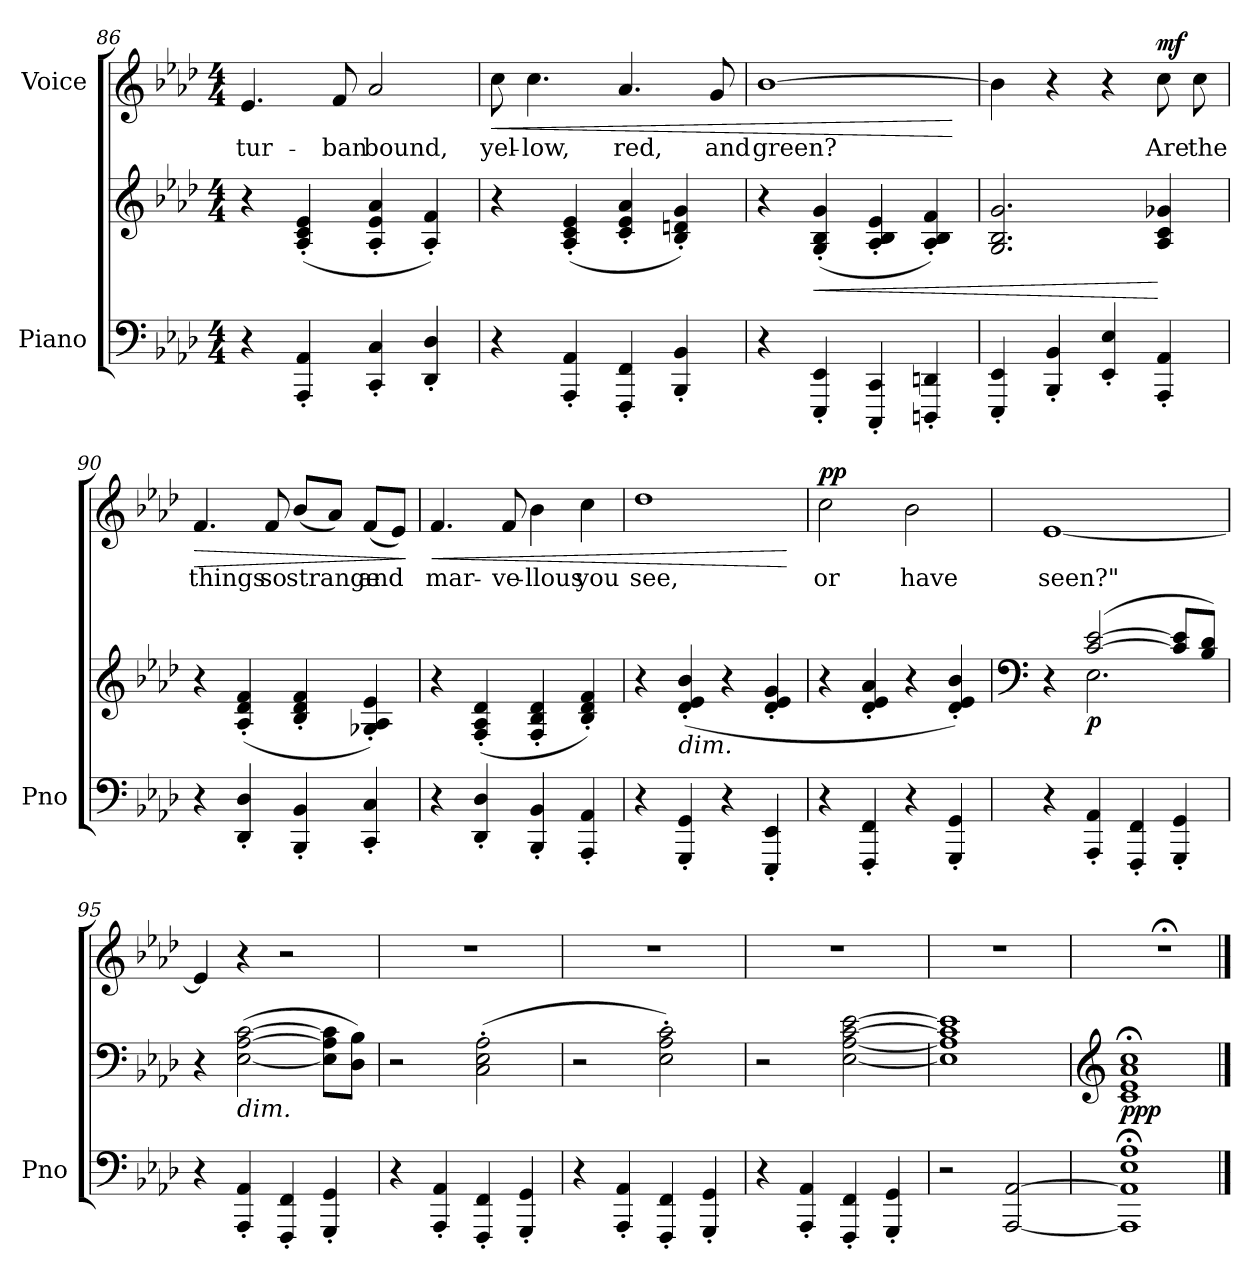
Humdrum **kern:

**kern	**kern	**dynam	**kern	**text	**dynam
*part2	*part2	*part2	*part1	*part1	*part1
*staff3	*staff2	*staff2/3	*staff1	*staff1	*staff1
*I"Piano	*	*	*I"Voice	*	*
*I'Pno	*	*	*	*	*
*clefF4	*clefG2	*	*clefG2	*	*
*k[b-e-a-d-]	*k[b-e-a-d-]	*	*k[b-e-a-d-]	*	*
*M4/4	*M4/4	*	*M4/4	*	*
=86	=86	=86	=86	=86	=86
!	!	!	!	!LO:LY:b	!
4r	4r	.	4.e-/	tur-	.
4AAA-/' 4AA-/'	(<4A-/' 4c/' 4e-/'	.	.	.	.
!	!	!	!	!LO:LY:b	!
.	.	.	8f/	-ban	.
!	!	!	!	!LO:LY:b	!
4CC/' 4C/'	4A-/' 4e-/' 4a-/'	.	2a-/	bound,	.
4DD-/' 4D-/'	4A-/' 4f/')	.	.	.	.
=87	=87	=87	=87	=87	=87
!	!	!	!	!LO:LY:b	!LO:HP:b
4r	4r	.	8cc\	yel-	<
!	!	!	!	!LO:LY:b	!
.	.	.	4.cc\	-low,	.
4AAA-/' 4AA-/'	(<4A-/' 4c/' 4e-/'	.	.	.	.
!	!	!	!	!LO:LY:b	!
4FFF/' 4FF/'	4c/' 4e-/' 4a-/'	.	4.a-/	red,	.
4BBB-/' 4BB-/'	4B-/' 4dn/' 4g/')	.	.	.	.
!	!	!	!	!LO:LY:b	!
.	.	.	8g/	and	.
!!LO:LB:g=z
=88	=88	=88	=88	=88	=88
!	!	!	!	!LO:LY:b	!
4r	4r	.	[1b-	green?	.
!	!	!LO:HP:b	!	!	!
4EEE-/' 4EE-/'	(<4G/' 4B-/' 4g/'	<	.	.	.
4CCC/' 4CC/'	4A-/' 4B-/' 4e-/'	.	.	.	.
4DDDn/' 4DDn/'	4A-/' 4B-/' 4f/')	.	.	.	.
.	.	.	.	.	[
=89	=89	=89	=89	=89	=89
*	*	*	*MM140	*	*
4EEE-/' 4EE-/'	2.G/ 2.B-/ 2.g/	.	4b-\]	.	.
4BBB-/' 4BB-/'	.	.	4r	.	.
4EE-/' 4E-/'	.	.	4r	.	.
!	!	!	!	!LO:LY:b	!LO:DY:a
4AAA-/' 4AA-/'	4A-/ 4c/ 4g-X/	[	8cc\	Are	mf
!	!	!	!	!LO:LY:b	!
.	.	.	8cc\	the	.
=90	=90	=90	=90	=90	=90
!	!	!	!	!LO:LY:b	!LO:HP:b
4r	4r	.	4.f/	things	>
4DD-/' 4D-/'	(<4A-/' 4d-/' 4f/'	.	.	.	.
!	!	!	!	!LO:LY:b	!
.	.	.	8f/	so	.
!	!	!	!	!LO:LY:b	!
4BBB-/' 4BB-/'	4B-/' 4d-/' 4f/'	.	(<8b-/L	strange	.
.	.	.	8a-/J)	.	.
!	!	!	!	!LO:LY:b	!
4CC/' 4C/'	4G-X/' 4A-/' 4e-/')	.	(<8f/L	and	.
.	.	.	8e-/J)	.	.
.	.	.	.	.	]
=91	=91	=91	=91	=91	=91
!	!	!	!	!LO:LY:b	!LO:HP:b
4r	4r	.	4.f/	mar-	<
4DD-/' 4D-/'	(<4F/' 4A-/' 4d-/'	.	.	.	.
!	!	!	!	!LO:LY:b	!
.	.	.	8f/	-ve-	.
!	!	!	!	!LO:LY:b	!
4BBB-/' 4BB-/'	4F/' 4B-/' 4d-/'	.	4b-\	-llous	.
!	!	!	!	!LO:LY:b	!
4AAA-/' 4AA-/'	4B-/' 4d-/' 4f/')	.	4cc\	you	.
=92	=92	=92	=92	=92	=92
!	!	!	!	!LO:LY:b	!
4r	4r	.	1dd-	see,	.
!	!LO:TX:b:i:t=dim.	!	!	!	!
4GGG/' 4GG/'	(>4d-/' 4e-/' 4b-/'	.	.	.	.
4r	4r	.	.	.	.
4EEE-/' 4EE-/'	4d-/' 4e-/' 4g/'	.	.	.	.
.	.	.	.	.	[
=93	=93	=93	=93	=93	=93
!	!	!	!	!LO:LY:b	!LO:DY:a
4r	4r	.	2cc\	or	pp
4FFF/' 4FF/'	4d-/' 4e-/' 4a-/'	.	.	.	.
!	!	!	!	!LO:LY:b	!
4r	4r	.	2b-\	have	.
4GGG/' 4GG/'	4d-/' 4e-/' 4b-/')	.	.	.	.
!!LO:LB:g=z
=94	=94	=94	=94	=94	=94
*	*clefF4	*	*	*	*
*	*	*	*MM150	*	*
*	*^	*	*	*	*
!	!	!	!	!	!LO:LY:b	!
4r	4r	4ryy	.	[1e-	seen?"	.
!	!	!	!LO:DY:b	!	!	!
4AAA-/' 4AA-/'	(>[2c/ [2e-/	2.E-\	p	.	.	.
4FFF/' 4FF/'	.	.	.	.	.	.
4GGG/' 4GG/'	8c/] 8e-/]L	.	.	.	.	.
.	8B-/ 8d-/J)	.	.	.	.	.
*	*v	*v	*	*	*	*
=95	=95	=95	=95	=95	=95
4r	4r	.	4e-/]	.	.
!	!LO:TX:b:i:t=dim.	!	!	!	!
4AAA-/' 4AA-/'	(>[2E-\ [2A-\ [2c\	.	4r	.	.
4FFF/' 4FF/'	.	.	2r	.	.
4GGG/' 4GG/'	8E-\] 8A-\] 8c\]L	.	.	.	.
.	8D-\ 8B-\J)	.	.	.	.
=96	=96	=96	=96	=96	=96
*	*	*	*MM140	*	*
4r	2r	.	1r	.	.
4AAA-/' 4AA-/'	.	.	.	.	.
4FFF/' 4FF/'	(>2C\' 2E-\' 2A-\'	.	.	.	.
4GGG/' 4GG/'	.	.	.	.	.
=97	=97	=97	=97	=97	=97
4r	2r	.	1r	.	.
4AAA-/' 4AA-/'	.	.	.	.	.
4FFF/' 4FF/'	2E-\' 2A-\' 2c\')	.	.	.	.
4GGG/' 4GG/'	.	.	.	.	.
=98	=98	=98	=98	=98	=98
*	*	*	*MM130	*	*
4r	2r	.	1r	.	.
4AAA-/' 4AA-/'	.	.	.	.	.
4FFF/' 4FF/'	[2E-\ [2A-\ [2c\ [2e-\	.	.	.	.
4GGG/' 4GG/'	.	.	.	.	.
=99	=99	=99	=99	=99	=99
2r	1E-] 1A-] 1c] 1e-]	.	1r	.	.
[2AAA-/ [2AA-/	.	.	.	.	.
=100	=100	=100	=100	=100	=100
*	*clefG2	*	*	*	*
!	!	!LO:DY:b	!	!	!
1AAA-]; 1AA-]; 1E-; 1A-;	1c;< 1e-;< 1a-;< 1cc;<	ppp	1r;<	.	.
==	==	==	==	==	==
*-	*-	*-	*-	*-	*-
